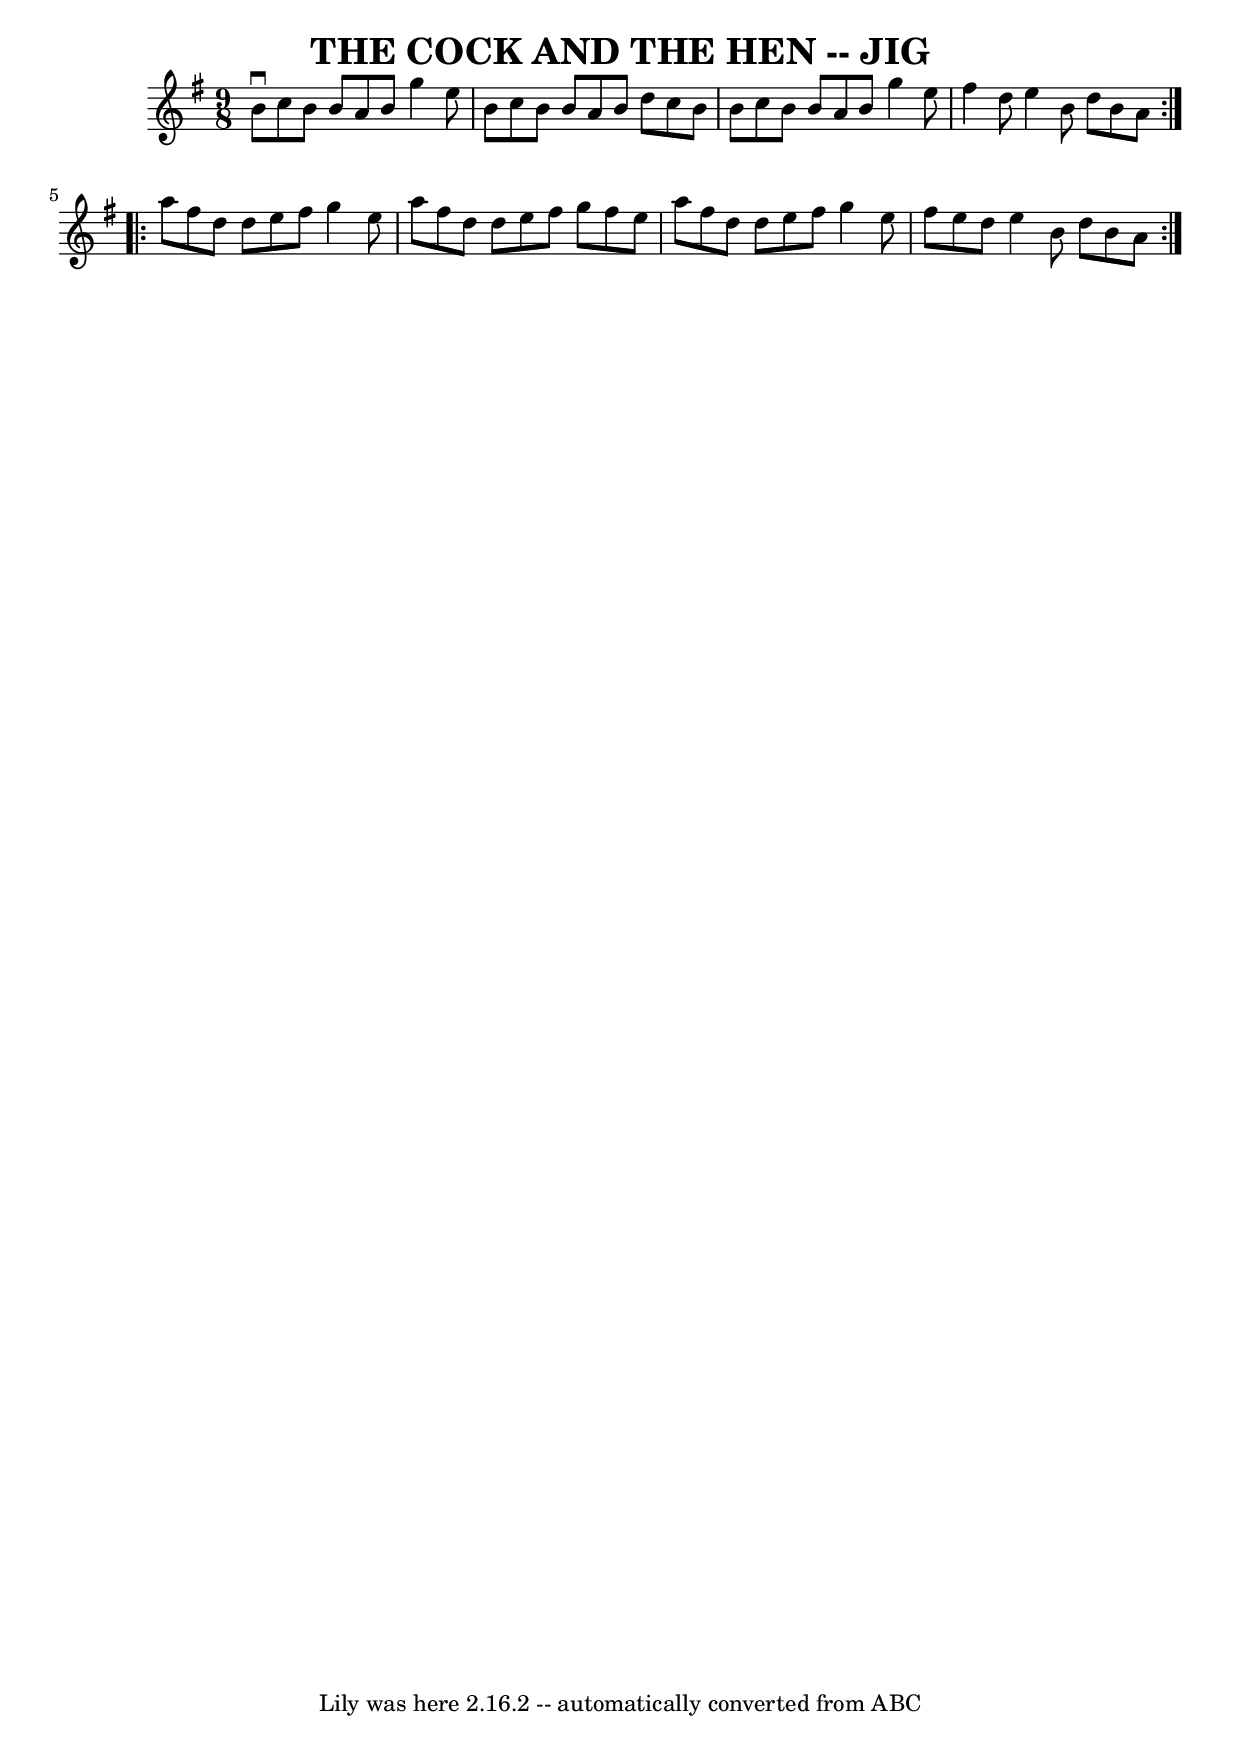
\version "2.16.2"
\include "Mammoth.ily"
\header {
  %% book = "Ryan's Mammoth Collection of Fiddle Tunes"
  crossRefNumber = "1"
  footnotes = ""
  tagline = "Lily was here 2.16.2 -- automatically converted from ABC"
  title = "THE COCK AND THE HEN -- JIG"

}
voicedefault =  {



  \repeat volta 2 {

    \time 9/8 
    \key g \major
    b'8^\downbow c''8 b'8 b'8 a'8 b'8         g''4 e''8     |
    b'8 c''8 b'8 b'8 a'8 b'8 d''8         c''8 b'8     |
    b'8 c''8 b'8 b'8 a'8 b'8 g''4         e''8     |
    fis''4 d''8 e''4 b'8 d''8 b'8 a'8    
  }     

  \repeat volta 2 {
    a''8 fis''8 d''8 d''8 e''8 fis''8 g''4         e''8     |
    a''8 fis''8 d''8 d''8 e''8 fis''8 g''8         fis''8 e''8     |
    a''8 fis''8 d''8 d''8 e''8 fis''8        g''4 e''8     |
    fis''8 e''8 d''8 e''4 b'8 d''8    
    b'8 a'8    
  }   

}

\score{
  <<

    \context Staff="default"
    {
      \voicedefault 
      
    }

  >>
  \layout {
    
  }
  \midi {
  }

}
